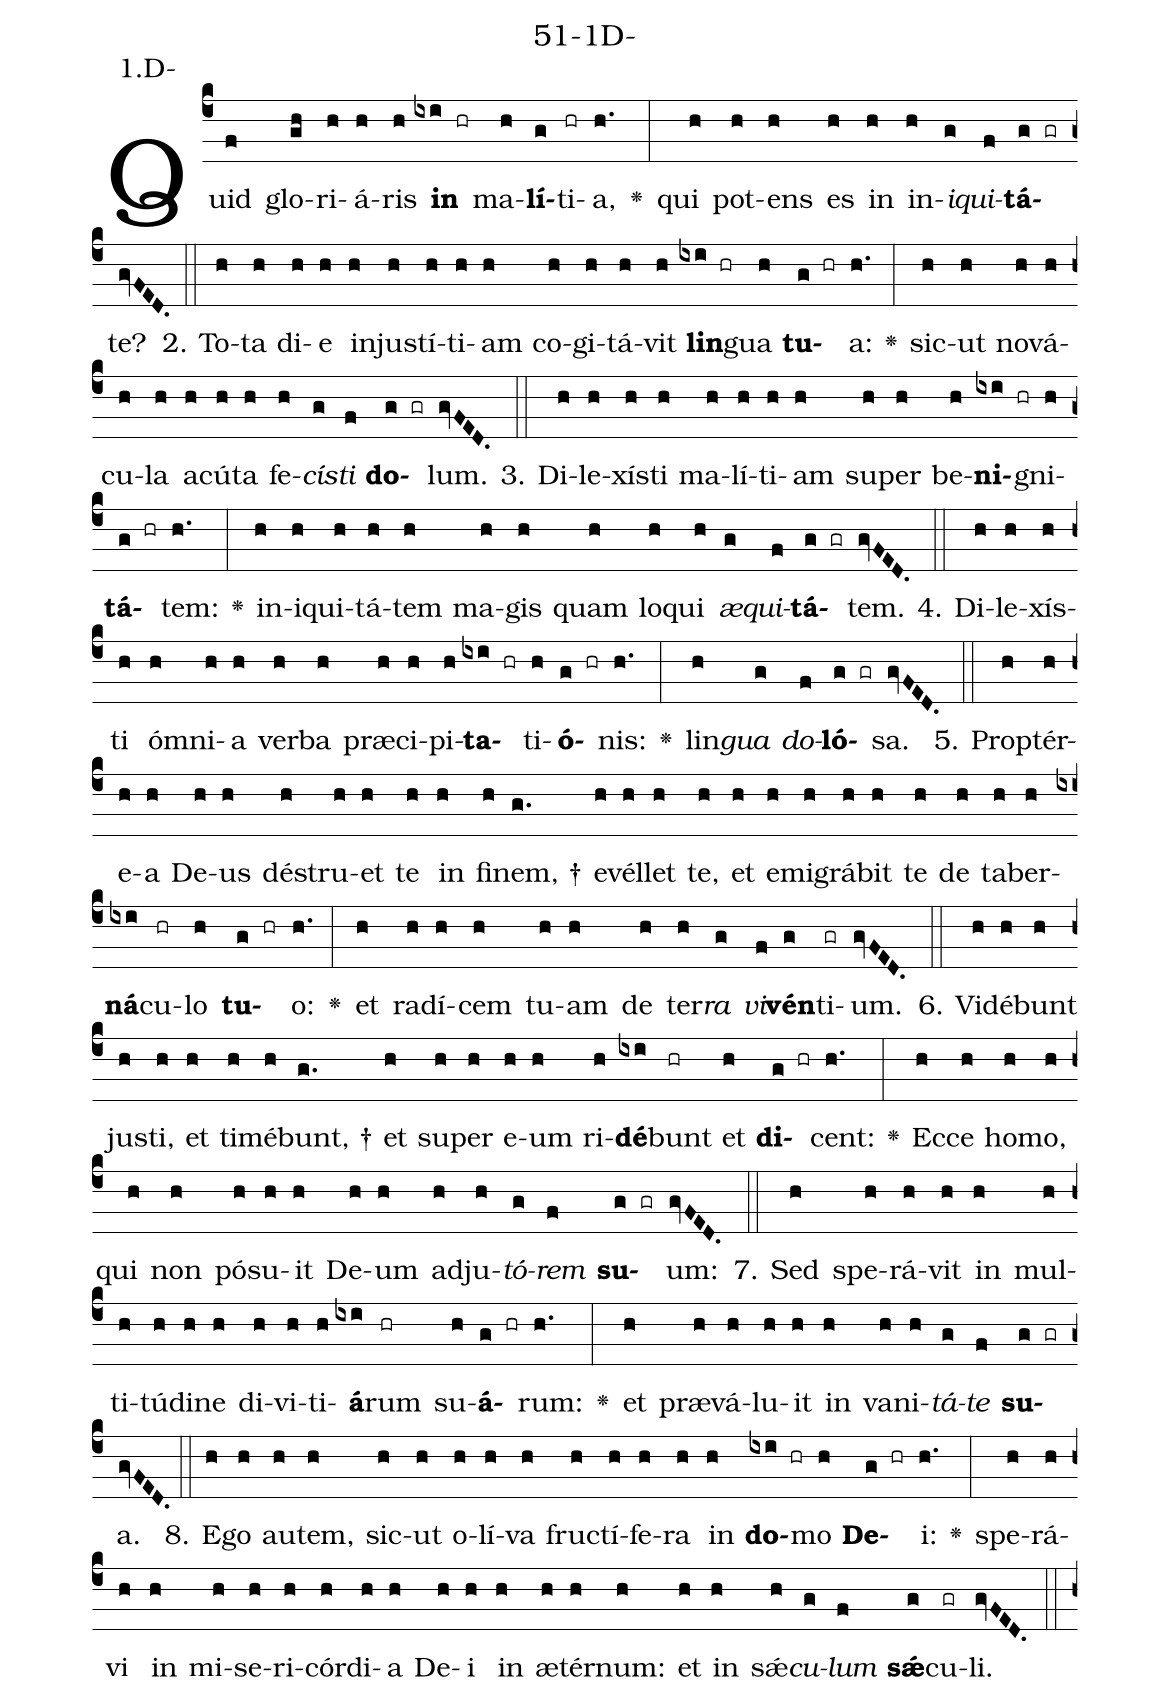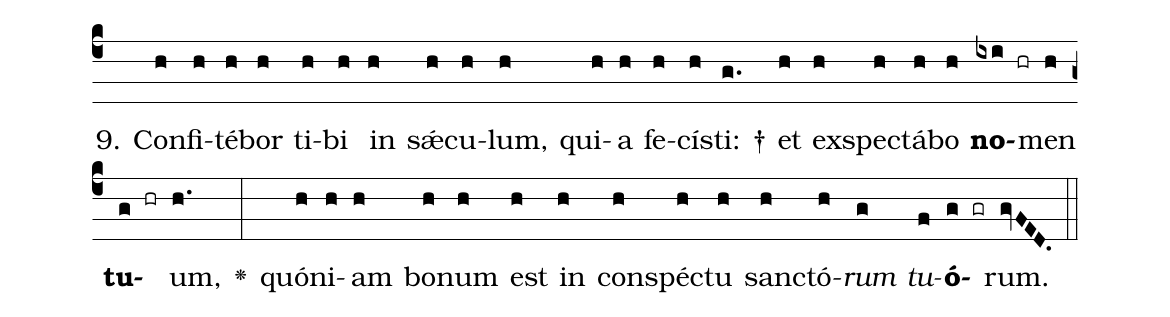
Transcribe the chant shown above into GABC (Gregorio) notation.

name: 51-1D-;
annotation: 1.D-;
%%
(c4)Quid(f) glo(gh)ri(h)á(h)ris(h) <b>in</b>(ixi hr) ma(h)<b>lí</b>(g)ti(hr)a,(h.) <v>\greheightstar</v>(:) qui(h) pot(h)ens(h) es(h) in(h) in(h)<i>i</i>(g)<i>qui</i>(f)<b>tá</b>(g gr)te?(gvFED.) (::)
2. To(h)ta(h) di(h)e(h) in(h)jus(h)tí(h)ti(h)am(h) co(h)gi(h)tá(h)vit(h) <b>lin</b>(ixi hr)gua(h) <b>tu</b>(g hr)a:(h.) <v>\greheightstar</v>(:) sic(h)ut(h) no(h)vá(h)cu(h)la(h) a(h)cú(h)ta(h) fe(h)<i>cís</i>(g)<i>ti</i>(f) <b>do</b>(g gr)lum.(gvFED.) (::)
3. Di(h)le(h)xís(h)ti(h) ma(h)lí(h)ti(h)am(h) su(h)per(h) be(h)<b>ni</b>(ixi hr)gni(h)<b>tá</b>(g hr)tem:(h.) <v>\greheightstar</v>(:) in(h)i(h)qui(h)tá(h)tem(h) ma(h)gis(h) quam(h) lo(h)qui(h) <i>æ</i>(g)<i>qui</i>(f)<b>tá</b>(g gr)tem.(gvFED.) (::)
4. Di(h)le(h)xís(h)ti(h) óm(h)ni(h)a(h) ver(h)ba(h) præ(h)ci(h)pi(h)<b>ta</b>(ixi hr)ti(h)<b>ó</b>(g hr)nis:(h.) <v>\greheightstar</v>(:) lin(h)<i>gua</i>(g) <i>do</i>(f)<b>ló</b>(g gr)sa.(gvFED.) (::)
5. Prop(h)tér(h)e(h)a(h) De(h)us(h) dé(h)stru(h)et(h) te(h) in(h) fi(h)nem, †(g.) e(h)vél(h)let(h) te,(h) et(h) e(h)mi(h)grá(h)bit(h) te(h) de(h) ta(h)ber(h)<b>ná</b>(ixi)cu(hr)lo(h) <b>tu</b>(g hr)o:(h.) <v>\greheightstar</v>(:) et(h) ra(h)dí(h)cem(h) tu(h)am(h) de(h) ter(h)<i>ra</i>(g) <i>vi</i>(f)<b>vén</b>(g)ti(gr)um.(gvFED.) (::)
6. Vi(h)dé(h)bunt(h) jus(h)ti,(h) et(h) ti(h)mé(h)bunt, †(g.) et(h) su(h)per(h) e(h)um(h) ri(h)<b>dé</b>(ixi)bunt(hr) et(h) <b>di</b>(g hr)cent:(h.) <v>\greheightstar</v>(:) Ec(h)ce(h) ho(h)mo,(h) qui(h) non(h) pó(h)su(h)it(h) De(h)um(h) ad(h)ju(h)<i>tó</i>(g)<i>rem</i>(f) <b>su</b>(g gr)um:(gvFED.) (::)
7. Sed(h) spe(h)rá(h)vit(h) in(h) mul(h)ti(h)tú(h)di(h)ne(h) di(h)vi(h)ti(h)<b>á</b>(ixi)rum(hr) su(h)<b>á</b>(g hr)rum:(h.) <v>\greheightstar</v>(:) et(h) præ(h)vá(h)lu(h)it(h) in(h) va(h)ni(h)<i>tá</i>(g)<i>te</i>(f) <b>su</b>(g gr)a.(gvFED.) (::)
8. E(h)go(h) au(h)tem,(h) sic(h)ut(h) o(h)lí(h)va(h) fruc(h)tí(h)fe(h)ra(h) in(h) <b>do</b>(ixi hr)mo(h) <b>De</b>(g hr)i:(h.) <v>\greheightstar</v>(:) spe(h)rá(h)vi(h) in(h) mi(h)se(h)ri(h)cór(h)di(h)a(h) De(h)i(h) in(h) æ(h)tér(h)num:(h) et(h) in(h) sǽ(h)<i>cu</i>(g)<i>lum</i>(f) <b>sǽ</b>(g)cu(gr)li.(gvFED.) (::)
9. Con(h)fi(h)té(h)bor(h) ti(h)bi(h) in(h) sǽ(h)cu(h)lum,(h) qui(h)a(h) fe(h)cís(h)ti: †(g.) et(h) ex(h)spec(h)tá(h)bo(h) <b>no</b>(ixi hr)men(h) <b>tu</b>(g hr)um,(h.) <v>\greheightstar</v>(:) quón(h)i(h)am(h) bo(h)num(h) est(h) in(h) con(h)spéc(h)tu(h) sanc(h)tó(h)<i>rum</i>(g) <i>tu</i>(f)<b>ó</b>(g gr)rum.(gvFED.) (::)
